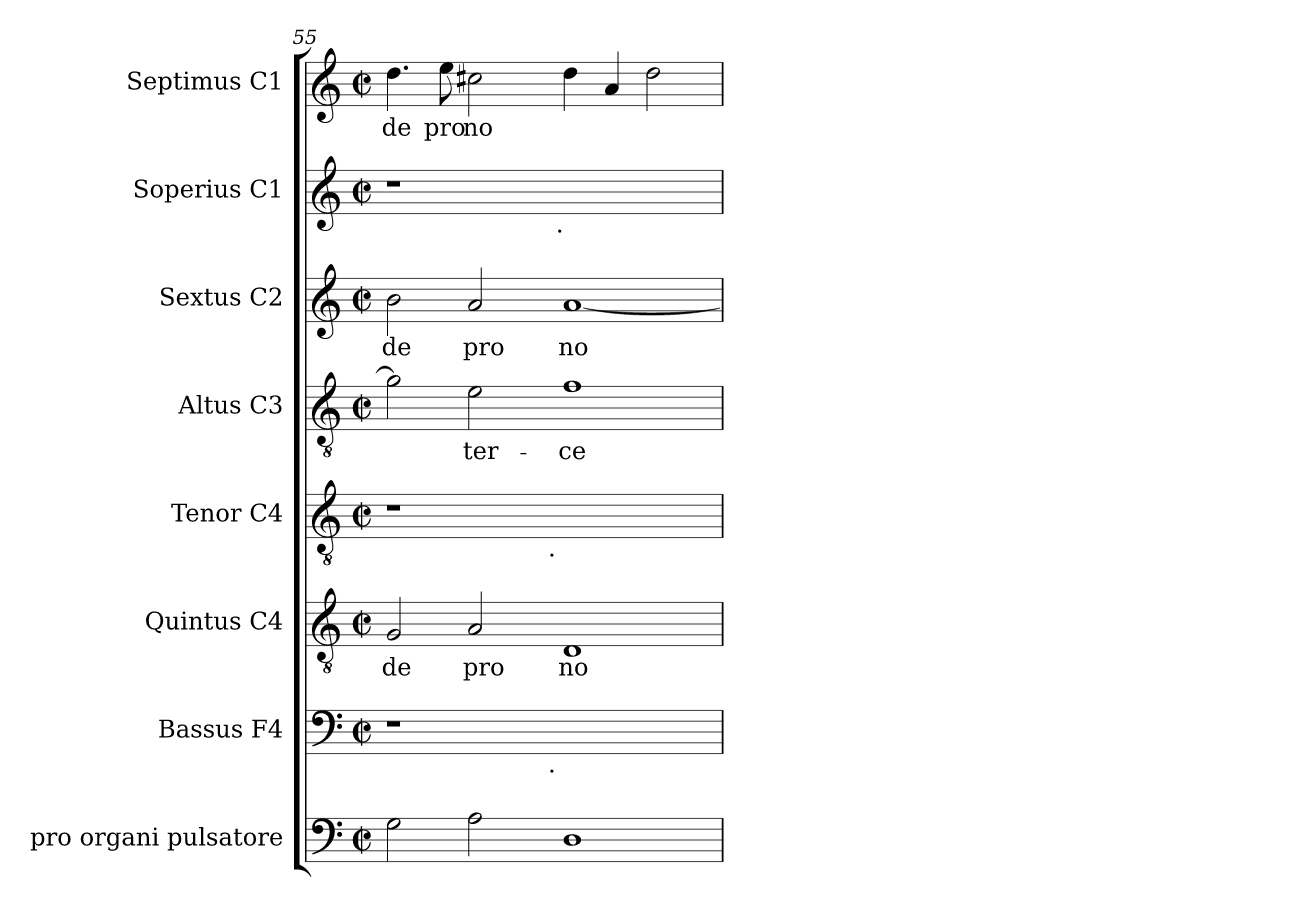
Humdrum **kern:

**kern	**text	**kern	**kern	**text	**kern	**kern	**text	**kern	**text	**kern	**kern	**text
*part8	*part8	*part7	*part6	*part6	*part5	*part4	*part4	*part3	*part3	*part2	*part1	*part1
*staff8	*staff8	*staff7	*staff6	*staff6	*staff5	*staff4	*staff4	*staff3	*staff3	*staff2	*staff1	*staff1
*I"pro organi  pulsatore	*	*I"Bassus  F4	*I"Quintus  C4	*	*I"Tenor  C4	*I"Altus  C3	*	*I"Sextus  C2	*	*I"Soperius  C1	*I"Septimus  C1	*
!!LO:PB:g=z
*clefF4	*	*clefF4	*clefGv2	*	*clefGv2	*clefGv2	*	*clefG2	*	*clefG2	*clefG2	*
*k[]	*	*k[]	*k[]	*	*k[]	*k[]	*	*k[]	*	*k[]	*k[]	*
*C:	*	*C:	*C:	*	*C:	*C:	*	*C:	*	*C:	*C:	*
*M2/2	*	*M2/2	*M2/2	*	*M2/2	*M2/2	*	*M2/2	*	*M2/2	*M2/2	*
*met(c|)	*	*met(c|)	*met(c|)	*	*met(c|)	*met(c|)	*	*met(c|)	*	*met(c|)	*met(c|)	*
=55	=55	=55	=55	=55	=55	=55	=55	=55	=55	=55	=55	=55
!	!LO:LY:a:cj	!	!	!LO:LY:b:cj	!	!	!LO:LY:b:rj	!	!LO:LY:b:cj	!	!	!LO:LY:b:rj
*	*	*^	*	*	*^	*	*	*	*	*^	*	*
2G\	.	1r	2ryy	2G/	-de	1r	2ryy	2g\]	--	2b\	-de	1r	2ryy	4.dd\	-de
!	!	!	!	!	!	!	!	!	!	!	!	!	!	!	!LO:LY:b:rj
.	.	.	.	.	.	.	.	.	.	.	.	.	.	8ee\	pro
!	!LO:LY:a:cj	!	!	!	!LO:LY:b:cj	!	!	!	!LO:LY:b:rj	!	!LO:LY:b:cj	!	!	!	!LO:LY:b:rj
2A\	.	.	4...ryy	2A/	pro	.	4...ryy	2e\	-ter-	2a/	pro	.	4ryy	2cc#X\	no-
.	.	.	.	.	.	.	.	.	.	.	.	.	8...ryy	.	.
!	!	!	!	!	!	!	!LO:TX:b:t=.	!	!	!	!	!	!	!	!
!	!	!	!LO:TX:b:t=.	!	!	!	!	!	!	!	!	!	!	!	!
.	.	.	1ryy	.	.	.	1ryy	.	.	.	.	.	.	.	.
!	!	!	!	!	!	!	!	!	!	!	!	!	!LO:TX:b:t=.	!	!
.	.	.	.	.	.	.	.	.	.	.	.	.	1ryy	.	.
!	!LO:LY:a:cj	!	!	!	!LO:LY:b:cj	!	!	!	!LO:LY:b:rj	!	!LO:LY:b:cj	!	!	!	!LO:LY:b:rj
1D	.	1ryy	.	1D	no-	1ryy	.	1f	-ce-	[<1a	no-	1ryy	.	4dd\	--
!	!	!	!	!	!	!	!	!	!	!	!	!	!	!	!LO:LY:b:rj
.	.	.	.	.	.	.	.	.	.	.	.	.	.	4a/	--
!	!	!	!	!	!	!	!	!	!	!	!	!	!	!	!LO:LY:b:rj
.	.	.	.	.	.	.	.	.	.	.	.	.	.	2dd\	--
.	.	.	32ryy	.	.	.	32ryy	.	.	.	.	.	.	.	.
.	.	.	.	.	.	.	.	.	.	.	.	.	64ryy	.	.
*	*	*v	*v	*	*	*v	*v	*	*	*	*	*v	*v	*	*
=	=	=	=	=	=	=	=	=	=	=	=	=
*-	*-	*-	*-	*-	*-	*-	*-	*-	*-	*-	*-	*-
